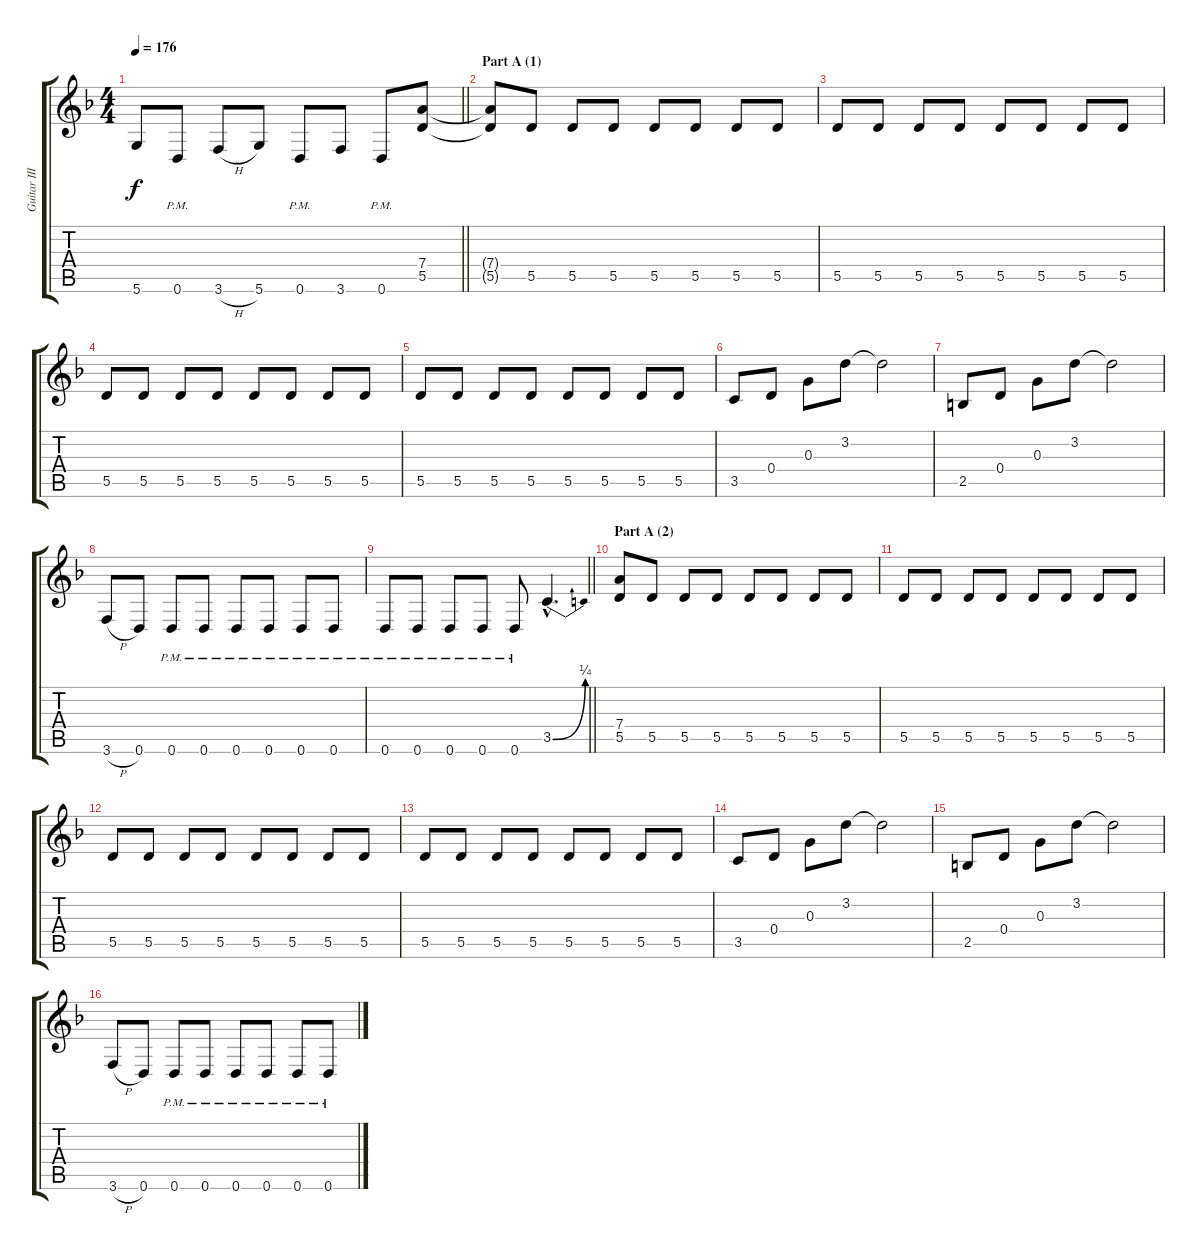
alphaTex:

\track ("Guitar III (Kazuma)" "Guitar III") {instrument distortionguitar}
\staff {score tabs}
\tuning (E4 B3 G3 D3 A2 D2) {hide}
\ts (4 4)
\tempo 176
\clef g2
\barLineRight lightlight
\ks f
5.6.8{dy f} 0.6{pm}.8 3.6{h}.8 5.6.8 0.6{pm}.8 3.6.8 0.6{pm}.8 (7.4 5.5).8 |
\section ("" "Part A (1)")
(7.4{t} 5.5{t}).8 5.5.8 5.5.8 5.5.8 5.5.8 5.5.8 5.5.8 5.5.8 |
5.5.8 5.5.8 5.5.8 5.5.8 5.5.8 5.5.8 5.5.8 5.5.8 |
5.5.8 5.5.8 5.5.8 5.5.8 5.5.8 5.5.8 5.5.8 5.5.8 |
5.5.8 5.5.8 5.5.8 5.5.8 5.5.8 5.5.8 5.5.8 5.5.8 |
3.5.8 0.4.8 0.3.8 3.2.8 3.2{t}.2 |
2.5.8 0.4.8 0.3.8 3.2.8 3.2{t}.2 |
3.6{h}.8 0.6.8 0.6{pm}.8 0.6{pm}.8 0.6{pm}.8 0.6{pm}.8 0.6{pm}.8 0.6{pm}.8 |
\barLineRight lightlight
0.6{pm}.8 0.6{pm}.8 0.6{pm}.8 0.6{pm}.8 0.6{pm}.8 3.5{be (bend 0 0 60 1) hac}.4{d} |
\section ("" "Part A (2)")
(7.4 5.5).8 5.5.8 5.5.8 5.5.8 5.5.8 5.5.8 5.5.8 5.5.8 |
5.5.8 5.5.8 5.5.8 5.5.8 5.5.8 5.5.8 5.5.8 5.5.8 |
5.5.8 5.5.8 5.5.8 5.5.8 5.5.8 5.5.8 5.5.8 5.5.8 |
5.5.8 5.5.8 5.5.8 5.5.8 5.5.8 5.5.8 5.5.8 5.5.8 |
3.5.8 0.4.8 0.3.8 3.2.8 3.2{t}.2 |
2.5.8 0.4.8 0.3.8 3.2.8 3.2{t}.2 |
3.6{h}.8 0.6.8 0.6{pm}.8 0.6{pm}.8 0.6{pm}.8 0.6{pm}.8 0.6{pm}.8 0.6{pm}.8
